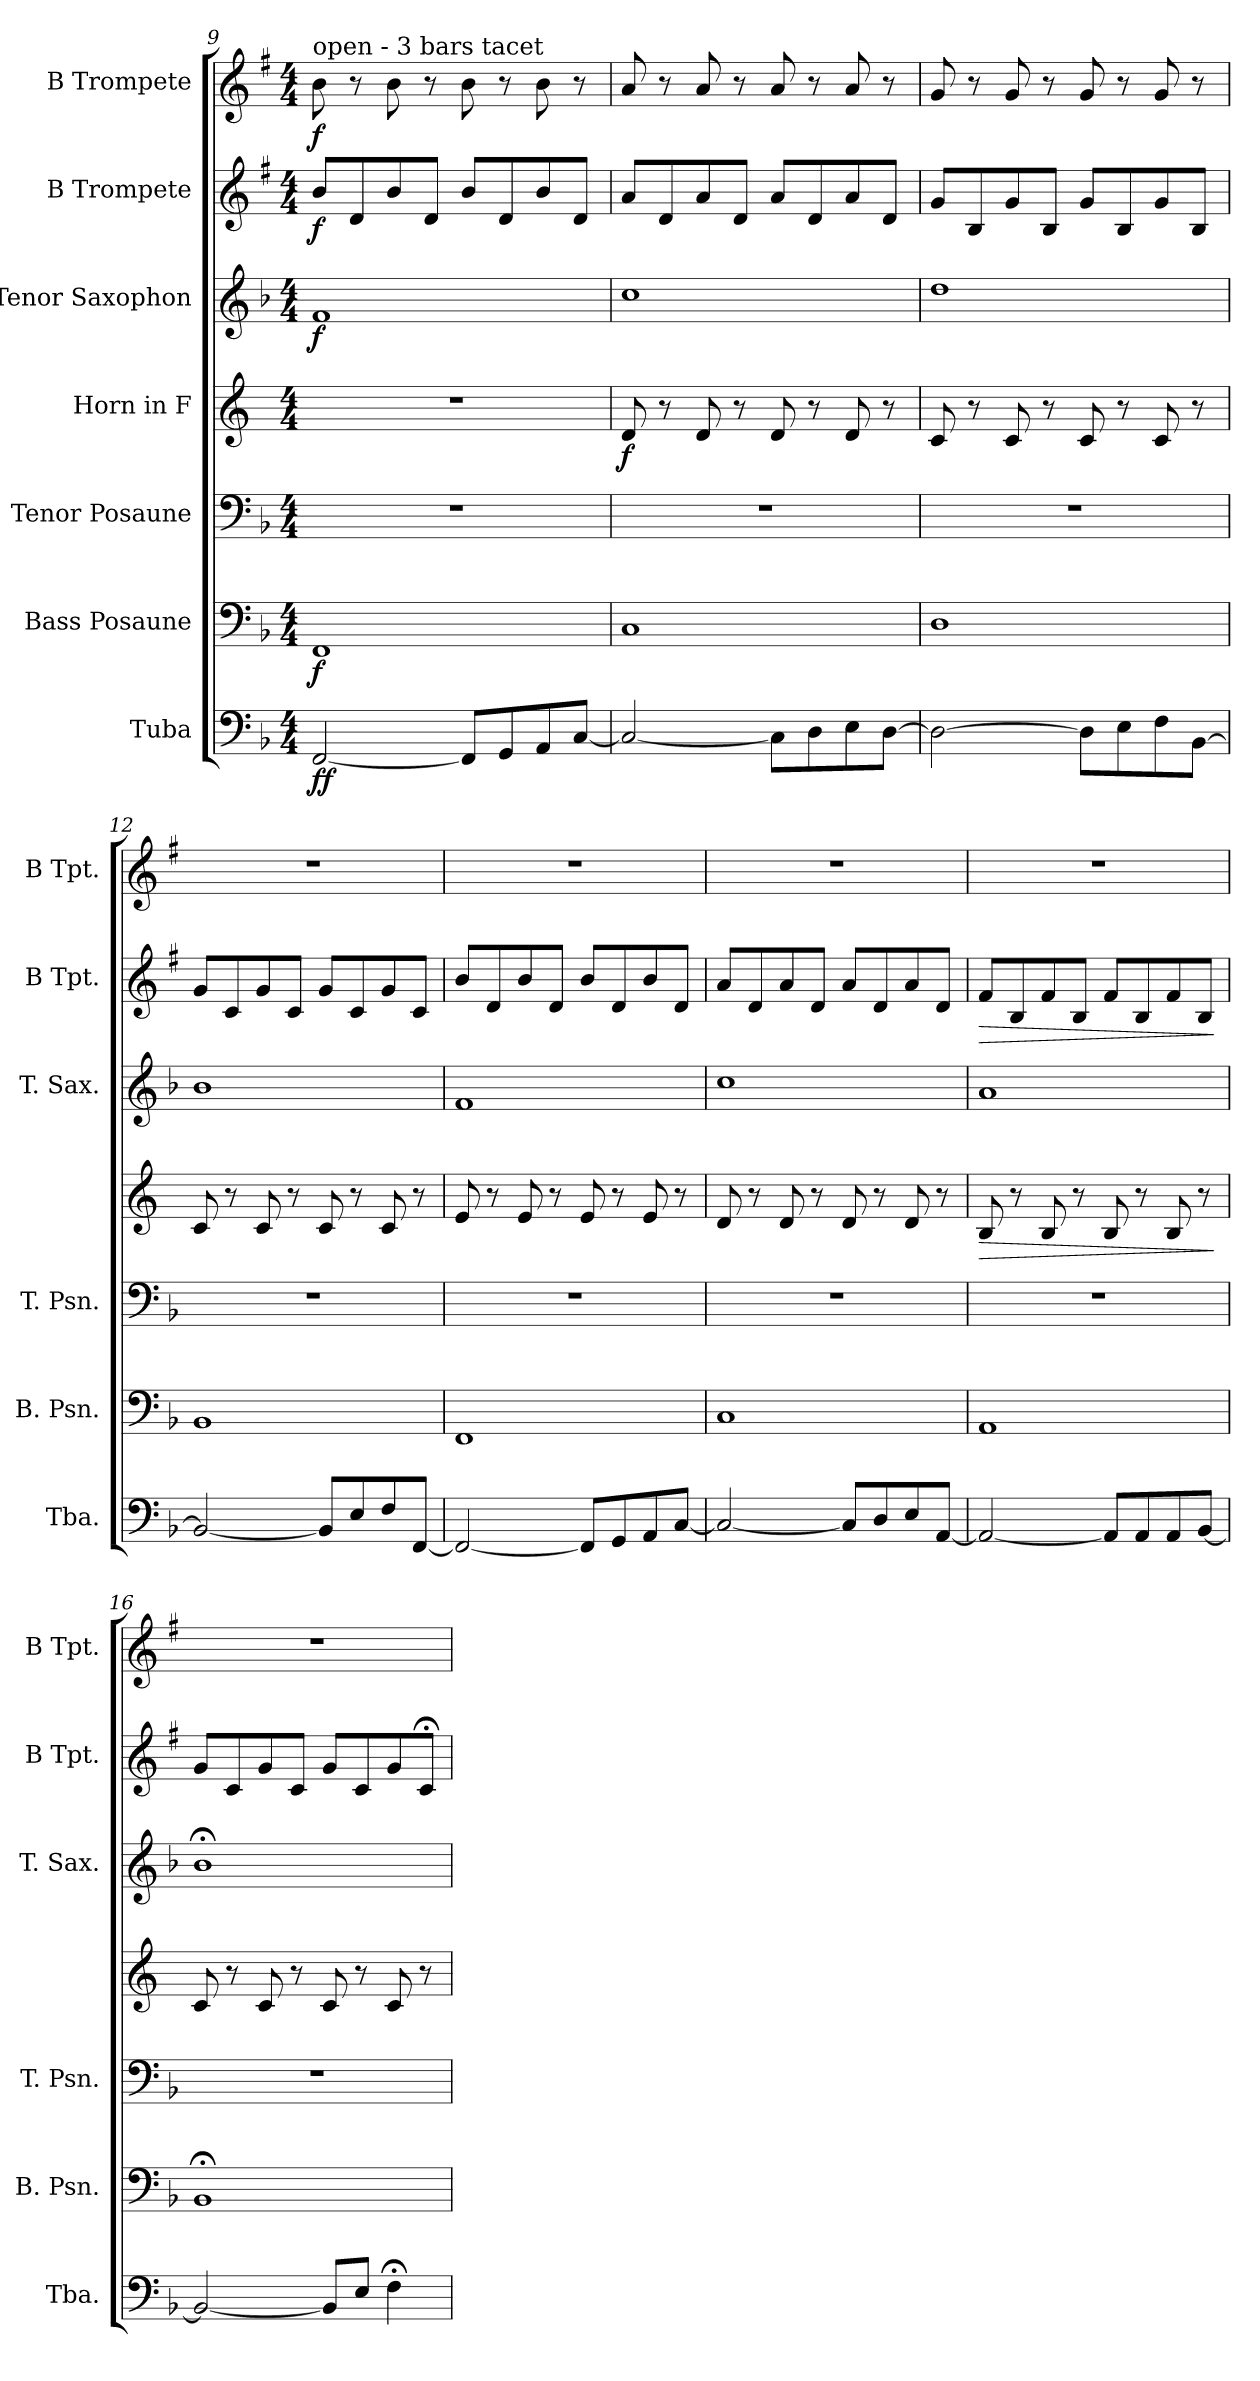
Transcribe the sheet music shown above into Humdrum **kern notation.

**kern	**dynam	**kern	**dynam	**kern	**kern	**dynam	**kern	**dynam	**kern	**dynam	**kern	**dynam
*part7	*part7	*part6	*part6	*part5	*part4	*part4	*part3	*part3	*part2	*part2	*part1	*part1
*staff7	*staff7	*staff6	*staff6	*staff5	*staff4	*staff4	*staff3	*staff3	*staff2	*staff2	*staff1	*staff1
*I"Tuba	*	*I"Bass Posaune	*	*I"Tenor Posaune	*I"Horn in F	*	*I"Tenor Saxophon	*	*I"B Trompete	*	*I"B Trompete	*
*I'Tba.	*	*I'B. Psn.	*	*I'T. Psn.	*	*	*I'T. Sax.	*	*I'B Tpt.	*	*I'B Tpt.	*
*clefF4	*	*clefF4	*	*clefF4	*clefG2	*	*clefG2	*	*clefG2	*	*clefG2	*
*	*	*	*	*	*ITrd4c7	*	*ITrd8c14	*	*ITrd1c2	*	*ITrd1c2	*
*k[b-]	*	*k[b-]	*	*k[b-]	*k[b-]	*	*k[b-]	*	*k[b-]	*	*k[b-]	*
*M4/4	*	*M4/4	*	*M4/4	*M4/4	*	*M4/4	*	*M4/4	*	*M4/4	*
=9	=9	=9	=9	=9	=9	=9	=9	=9	=9	=9	=9	=9
!	!	!	!	!	!	!	!	!	!	!	!LO:TX:a:t=open - 3 bars tacet	!
!	!LO:DY:b	!	!LO:DY:b	!	!	!	!	!LO:DY:b	!	!LO:DY:b	!	!LO:DY:b
[2FF/	ff	1FF	f	1r	1r	.	1F	f	8a/L	f	8a\	f
.	.	.	.	.	.	.	.	.	8c/	.	8r	.
.	.	.	.	.	.	.	.	.	8a/	.	8a\	.
.	.	.	.	.	.	.	.	.	8c/J	.	8r	.
8FF/L]	.	.	.	.	.	.	.	.	8a/L	.	8a\	.
8GG/	.	.	.	.	.	.	.	.	8c/	.	8r	.
8AA/	.	.	.	.	.	.	.	.	8a/	.	8a\	.
[8C/J	.	.	.	.	.	.	.	.	8c/J	.	8r	.
=10	=10	=10	=10	=10	=10	=10	=10	=10	=10	=10	=10	=10
!	!	!	!	!	!	!LO:DY:b	!	!	!	!	!	!
2C/_	.	1C	.	1r	8G/	f	1c	.	8g/L	.	8g/	.
.	.	.	.	.	8r	.	.	.	8c/	.	8r	.
.	.	.	.	.	8G/	.	.	.	8g/	.	8g/	.
.	.	.	.	.	8r	.	.	.	8c/J	.	8r	.
8C\L]	.	.	.	.	8G/	.	.	.	8g/L	.	8g/	.
8D\	.	.	.	.	8r	.	.	.	8c/	.	8r	.
8E\	.	.	.	.	8G/	.	.	.	8g/	.	8g/	.
[8D\J	.	.	.	.	8r	.	.	.	8c/J	.	8r	.
!!LO:PB:g=z
=11	=11	=11	=11	=11	=11	=11	=11	=11	=11	=11	=11	=11
2D\_	.	1D	.	1r	8F/	.	1d	.	8f/L	.	8f/	.
.	.	.	.	.	8r	.	.	.	8A/	.	8r	.
.	.	.	.	.	8F/	.	.	.	8f/	.	8f/	.
.	.	.	.	.	8r	.	.	.	8A/J	.	8r	.
8D\L]	.	.	.	.	8F/	.	.	.	8f/L	.	8f/	.
8E\	.	.	.	.	8r	.	.	.	8A/	.	8r	.
8F\	.	.	.	.	8F/	.	.	.	8f/	.	8f/	.
[8BB-\J	.	.	.	.	8r	.	.	.	8A/J	.	8r	.
=12	=12	=12	=12	=12	=12	=12	=12	=12	=12	=12	=12	=12
2BB-/_	.	1BB-	.	1r	8F/	.	1B-	.	8f/L	.	1r	.
.	.	.	.	.	8r	.	.	.	8B-/	.	.	.
.	.	.	.	.	8F/	.	.	.	8f/	.	.	.
.	.	.	.	.	8r	.	.	.	8B-/J	.	.	.
8BB-/L]	.	.	.	.	8F/	.	.	.	8f/L	.	.	.
8E/	.	.	.	.	8r	.	.	.	8B-/	.	.	.
8F/	.	.	.	.	8F/	.	.	.	8f/	.	.	.
[8FF/J	.	.	.	.	8r	.	.	.	8B-/J	.	.	.
=13	=13	=13	=13	=13	=13	=13	=13	=13	=13	=13	=13	=13
2FF/_	.	1FF	.	1r	8A/	.	1F	.	8a/L	.	1r	.
.	.	.	.	.	8r	.	.	.	8c/	.	.	.
.	.	.	.	.	8A/	.	.	.	8a/	.	.	.
.	.	.	.	.	8r	.	.	.	8c/J	.	.	.
8FF/L]	.	.	.	.	8A/	.	.	.	8a/L	.	.	.
8GG/	.	.	.	.	8r	.	.	.	8c/	.	.	.
8AA/	.	.	.	.	8A/	.	.	.	8a/	.	.	.
[8C/J	.	.	.	.	8r	.	.	.	8c/J	.	.	.
=14	=14	=14	=14	=14	=14	=14	=14	=14	=14	=14	=14	=14
2C/_	.	1C	.	1r	8G/	.	1c	.	8g/L	.	1r	.
.	.	.	.	.	8r	.	.	.	8c/	.	.	.
.	.	.	.	.	8G/	.	.	.	8g/	.	.	.
.	.	.	.	.	8r	.	.	.	8c/J	.	.	.
8C/L]	.	.	.	.	8G/	.	.	.	8g/L	.	.	.
8D/	.	.	.	.	8r	.	.	.	8c/	.	.	.
8E/	.	.	.	.	8G/	.	.	.	8g/	.	.	.
[8AA/J	.	.	.	.	8r	.	.	.	8c/J	.	.	.
!!LO:PB:g=z
=15	=15	=15	=15	=15	=15	=15	=15	=15	=15	=15	=15	=15
!	!	!	!	!	!	!LO:HP:b	!	!	!	!LO:HP:b	!	!
2AA/_	.	1AA	.	1r	8E/	>	1A	.	8e/L	>	1r	.
.	.	.	.	.	8r	.	.	.	8A/	.	.	.
.	.	.	.	.	8E/	.	.	.	8e/	.	.	.
.	.	.	.	.	8r	.	.	.	8A/J	.	.	.
8AA/L]	.	.	.	.	8E/	.	.	.	8e/L	.	.	.
8AA/	.	.	.	.	8r	.	.	.	8A/	.	.	.
8AA/	.	.	.	.	8E/	.	.	.	8e/	.	.	.
[8BB-/J	.	.	.	.	8r	.	.	.	8A/J	.	.	.
.	.	.	.	.	.	]	.	.	.	]	.	.
=16	=16	=16	=16	=16	=16	=16	=16	=16	=16	=16	=16	=16
2BB-/_	.	1BB-;<	.	1r	8F/	.	1B-;<	.	8f/L	.	1r	.
.	.	.	.	.	8r	.	.	.	8B-/	.	.	.
.	.	.	.	.	8F/	.	.	.	8f/	.	.	.
.	.	.	.	.	8r	.	.	.	8B-/J	.	.	.
8BB-/L]	.	.	.	.	8F/	.	.	.	8f/L	.	.	.
8E/J	.	.	.	.	8r	.	.	.	8B-/	.	.	.
4F;<\	.	.	.	.	8F/	.	.	.	8f/	.	.	.
.	.	.	.	.	8r	.	.	.	8B-;</J	.	.	.
=	=	=	=	=	=	=	=	=	=	=	=	=
*-	*-	*-	*-	*-	*-	*-	*-	*-	*-	*-	*-	*-
